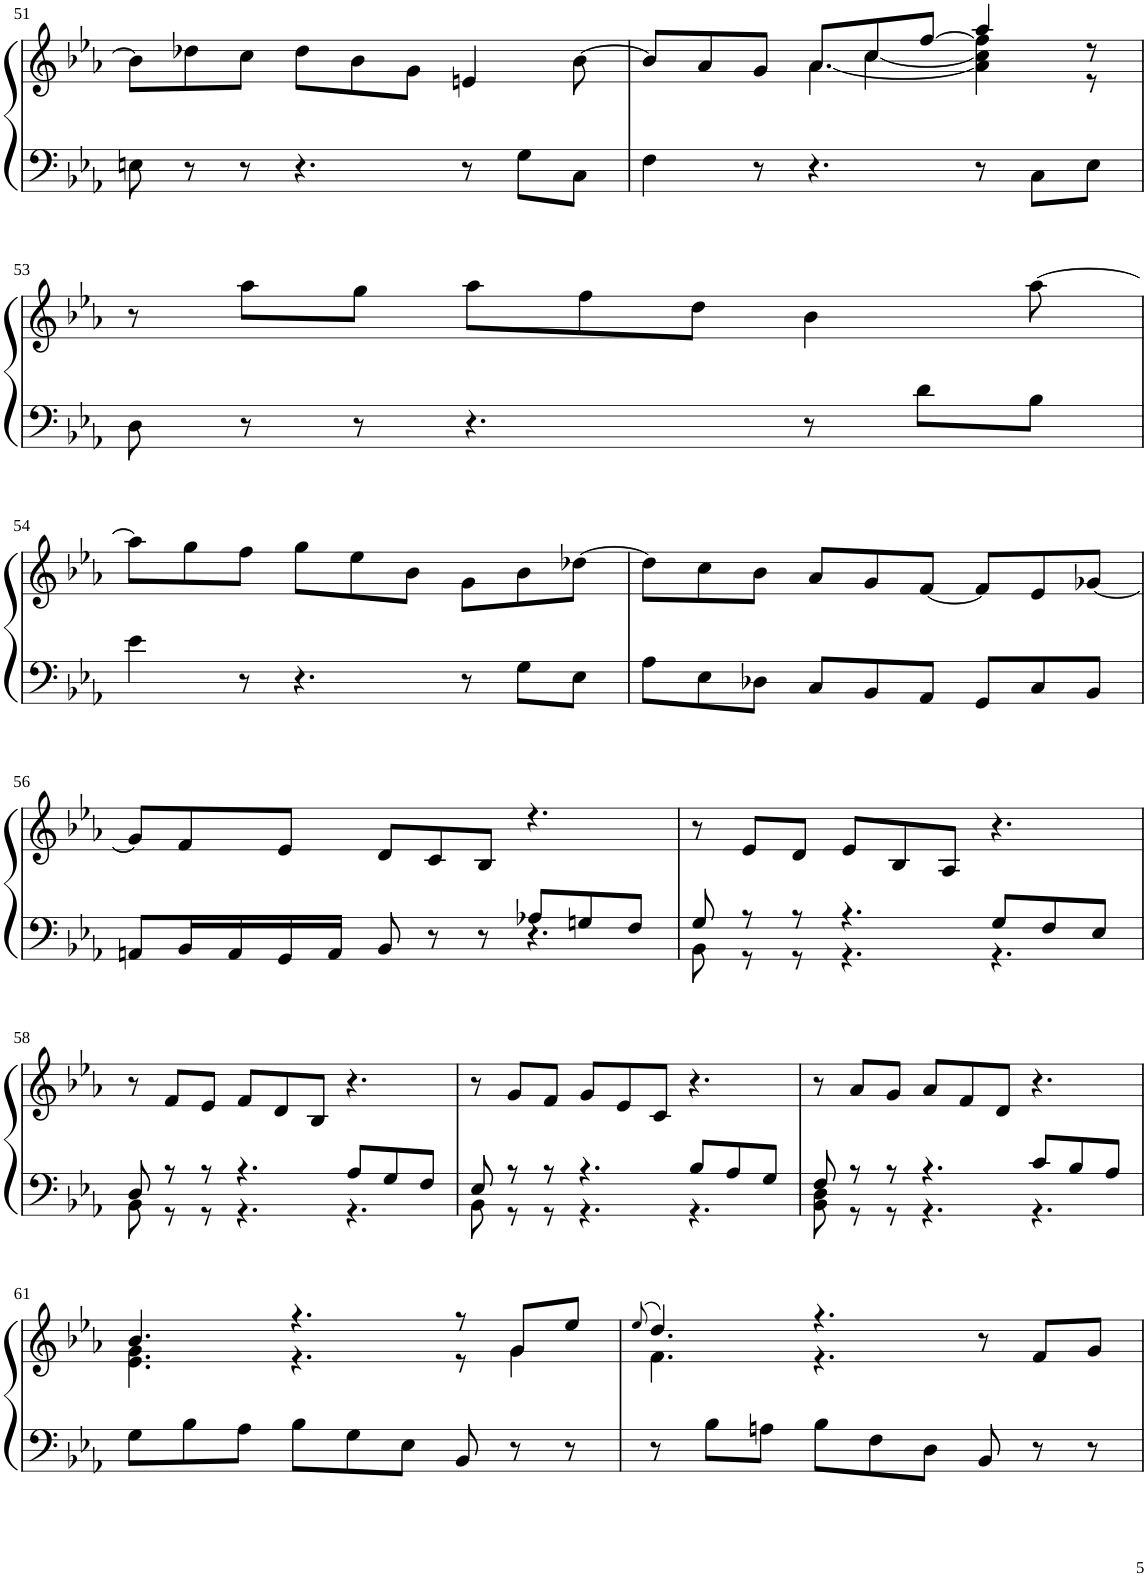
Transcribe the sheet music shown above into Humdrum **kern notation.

**kern	**kern
*part1	*part1
*staff2	*staff1
*I"Piano	*
*I'Pno	*
!!LO:PB:g=z
*clefF4	*clefG2
*k[b-e-a-]	*k[b-e-a-]
*M9/8	*M9/8
=51	=51
8En\	8b-\L]
8r	8dd-X\
8r	8cc\J
4.r	8dd-\L
.	8b-\
.	8g\J
8r	4en/
8G\L	.
8C\J	[8b-\
=52	=52
*	*^
*	*	*^
4F\	8b-/L]	4.ryy	2ryy
.	8a-/	.	.
8r	8g/J	.	.
4.r	8a-/L	[4.a-\	.
.	8cc/	.	[4cc\
.	[8ff/J	.	.
8r	4aa-/	4a-\] 4cc\] 4ff\]	4.ryy
8C\L	.	.	.
8E-\J	8r	8r	.
*	*v	*v	*v
!!LO:LB:g=z
=53	=53
8D\	8r
8r	8aa-\L
8r	8gg\J
4.r	8aa-\L
.	8ff\
.	8dd\J
8r	4b-\
8d\L	.
8B-\J	[8aa-\
!!LO:LB:g=z
=54	=54
4e-\	8aa-\L]
.	8gg\
8r	8ff\J
4.r	8gg\L
.	8ee-\
.	8b-\J
8r	8g\L
8G\L	8b-\
8E-\J	[8dd-X\J
=55	=55
8A-\L	8dd-\L]
8E-\	8cc\
8D-X\J	8b-\J
8C/L	8a-/L
8BB-/	8g/
8AA-/J	[8f/J
8GG/L	8f/L]
8C/	8e-/
8BB-/J	[8g-X/J
!!LO:LB:g=z
=56	=56
*^	*^
2.ryy	8AAn/L	8g-/L]	2.ryy
.	16BB-/L	8f/	.
.	16AA/	.	.
.	16GG/	8e-/J	.
.	16AA/JJ	.	.
.	8BB-/	8d/L	.
.	8r	8c/	.
.	8r	8B-/J	.
8A-X/L	4.r	4.ryy	4.r
8Gn/	.	.	.
8F/J	.	.	.
*	*	*v	*v
=57	=57	=57
8G/	8BB-\	8r
8r	8r	8e-/L
8r	8r	8d/J
4.r	4.r	8e-/L
.	.	8B-/
.	.	8A-/J
8G/L	4.r	4.r
8F/	.	.
8E-/J	.	.
!!LO:LB:g=z
=58	=58	=58
8D/	8BB-\	8r
8r	8r	8f/L
8r	8r	8e-/J
4.r	4.r	8f/L
.	.	8d/
.	.	8B-/J
8A-/L	4.r	4.r
8G/	.	.
8F/J	.	.
=59	=59	=59
8E-/	8BB-\	8r
8r	8r	8g/L
8r	8r	8f/J
4.r	4.r	8g/L
.	.	8e-/
.	.	8c/J
8B-/L	4.r	4.r
8A-/	.	.
8G/J	.	.
=60	=60	=60
8F/	8BB-\ 8D\	8r
8r	8r	8a-/L
8r	8r	8g/J
4.r	4.r	8a-/L
.	.	8f/
.	.	8d/J
8c/L	4.r	4.r
8B-/	.	.
8A-/J	.	.
*v	*v	*
!!LO:LB:g=z
=61	=61
*	*^
8G\L	4.b-/	4.e-\ 4.g\
8B-\	.	.
8A-\J	.	.
8B-\L	4.r	4.r
8G\	.	.
8E-\J	.	.
8BB-/	8r	8r
8r	8g/L	4g\
8r	8ee-/J	.
*	*v	*v
=62	=62
.	(8qee-/
*	*^
*	*	*^
8r	4.dd/)	4.f\	8ee-!
8B-\L	.	.	4dd!
8An\J	.	.	.
8B-\L	4.r	4.r	2.ryy
8F\	.	.	.
8D\J	.	.	.
8BB-/	8r	4.ryy	.
8r	8f/L	.	.
8r	8g/J	.	.
*	*v	*v	*v
=	=
*-	*-
